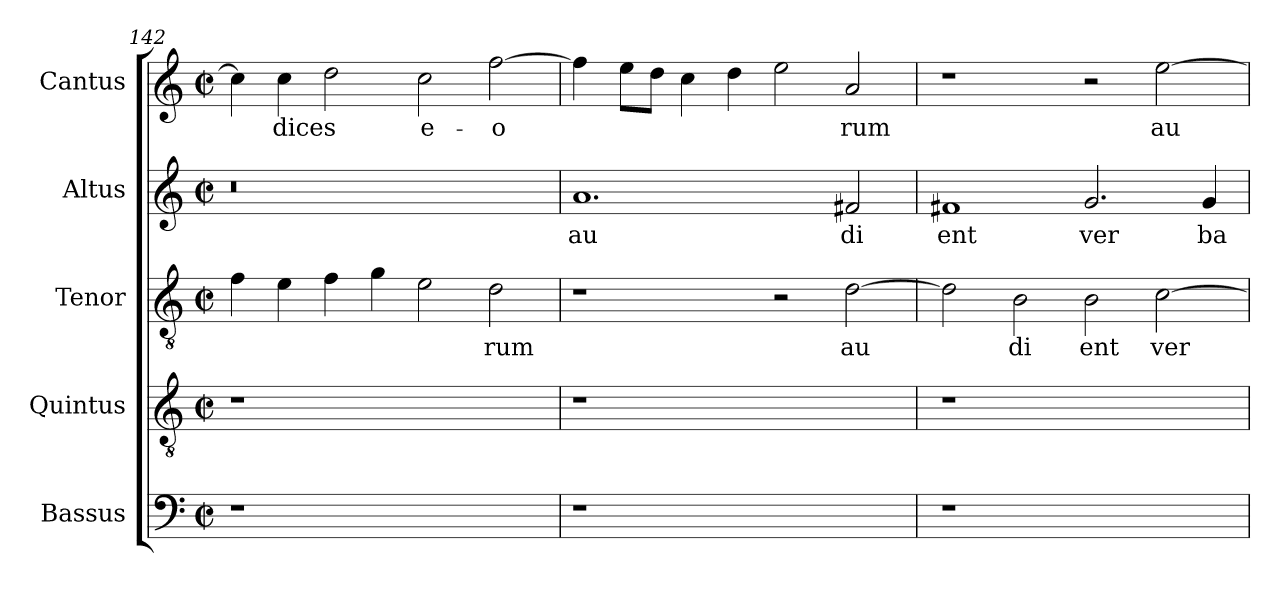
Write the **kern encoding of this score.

**kern	**kern	**kern	**text	**kern	**text	**kern	**text
*part5	*part4	*part3	*part3	*part2	*part2	*part1	*part1
*staff5	*staff4	*staff3	*staff3	*staff2	*staff2	*staff1	*staff1
*I"Bassus	*I"Quintus	*I"Tenor	*	*I"Altus	*	*I"Cantus	*
*I'Bassus	*I'Quintus	*I'Tenor	*	*I'Altus	*	*I'Cantus	*
*clefF4	*clefGv2	*clefGv2	*	*clefG2	*	*clefG2	*
*k[]	*k[]	*k[]	*	*k[]	*	*k[]	*
*C:	*C:	*C:	*	*C:	*	*C:	*
*M2/2	*M2/2	*M2/2	*	*M2/2	*	*M2/2	*
*met(c|)	*met(c|)	*met(c|)	*	*met(c|)	*	*met(c|)	*
=142	=142	=142	=142	=142	=142	=142	=142
!	!	!	!LO:LY:b:cj	!	!	!	!LO:LY:b:cj
1r	1r	4f\	.	0r	.	4cc\]	--
!	!	!	!LO:LY:b:cj	!	!	!	!LO:LY:b:cj
.	.	4e\	.	.	.	4cc\	-dices
!	!	!	!LO:LY:b:cj	!	!	!	!LO:LY:b:cj
.	.	4f\	.	.	.	2dd\	.
!	!	!	!LO:LY:b:cj	!	!	!	!
.	.	4g\	.	.	.	.	.
!	!	!	!LO:LY:b:cj	!	!	!	!LO:LY:b:cj
1ryy	1ryy	2e\	.	.	.	2cc\	e-
!	!	!	!LO:LY:b:cj	!	!	!	!LO:LY:b:cj
.	.	2d\	rum	.	.	[>2ff\	-o-
=143	=143	=143	=143	=143	=143	=143	=143
!	!	!	!	!	!LO:LY:b:cj	!	!LO:LY:b:cj
1r	1r	1r	.	1.a	au	4ff\]	--
!	!	!	!	!	!	!	!LO:LY:b:cj
.	.	.	.	.	.	8ee\L	--
!	!	!	!	!	!	!	!LO:LY:b:cj
.	.	.	.	.	.	8dd\J	--
!	!	!	!	!	!	!	!LO:LY:b:cj
.	.	.	.	.	.	4cc\	--
!	!	!	!	!	!	!	!LO:LY:b:cj
.	.	.	.	.	.	4dd\	--
!	!	!	!	!	!	!	!LO:LY:b:cj
1ryy	1ryy	2r	.	.	.	2ee\	--
!	!	!	!LO:LY:b:cj	!	!LO:LY:b:cj	!	!LO:LY:b:cj
.	.	[>2d\	au	2f#X/	di	2a/	-rum
=144	=144	=144	=144	=144	=144	=144	=144
!	!	!	!LO:LY:b:cj	!	!LO:LY:b:cj	!	!
1r	1r	2d\]	.	1f#X	ent	1r	.
!	!	!	!LO:LY:b:cj	!	!	!	!
.	.	2B\	di	.	.	.	.
!	!	!	!LO:LY:b:cj	!	!LO:LY:b:cj	!	!
1ryy	1ryy	2B\	ent	2.g/	ver	2r	.
!	!	!	!LO:LY:b:cj	!	!	!	!LO:LY:b:cj
.	.	[>2c\	ver	.	.	[>2ee\	au-
!	!	!	!	!	!LO:LY:b:cj	!	!
.	.	.	.	4g/	ba	.	.
=	=	=	=	=	=	=	=
*-	*-	*-	*-	*-	*-	*-	*-
